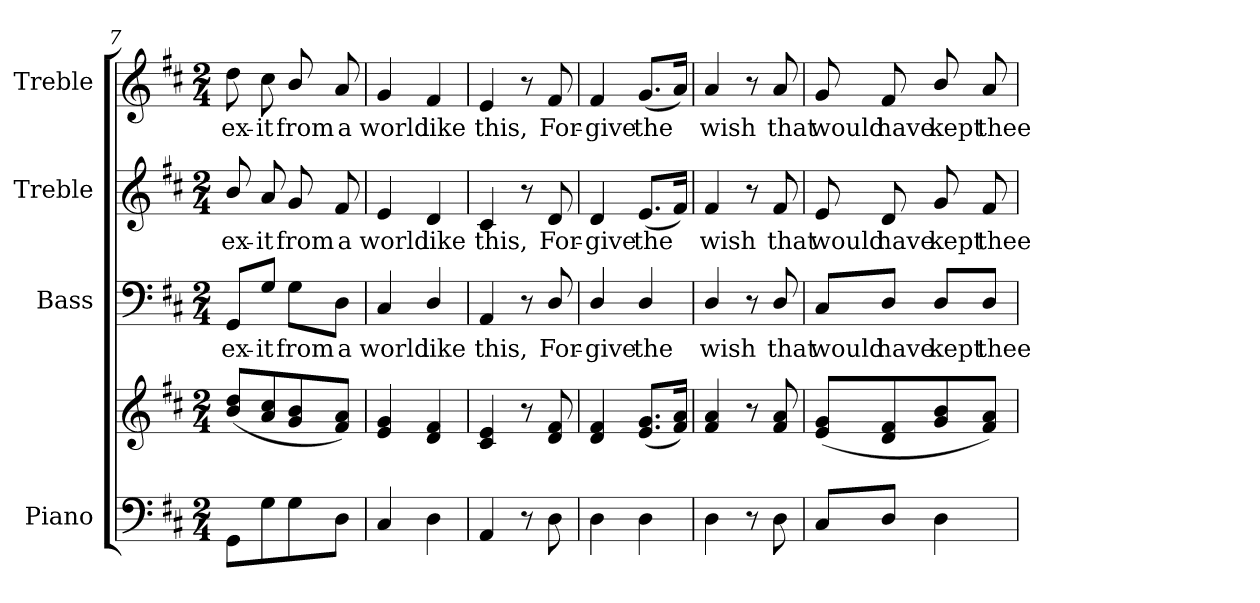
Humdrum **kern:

**kern	**kern	**kern	**text	**kern	**text	**kern	**text
*part4	*part4	*part3	*part3	*part2	*part2	*part1	*part1
*staff5	*staff4	*staff3	*staff3	*staff2	*staff2	*staff1	*staff1
*I"Piano	*	*I"Bass	*	*I"Treble	*	*I"Treble	*
*I'Pno.	*	*I'B.	*	*I'Tr.	*	*I'Tr.	*
*clefF4	*clefG2	*clefF4	*	*clefG2	*	*clefG2	*
*k[f#c#]	*k[f#c#]	*k[f#c#]	*	*k[f#c#]	*	*k[f#c#]	*
*D:	*D:	*D:	*	*D:	*	*D:	*
*M2/4	*M2/4	*M2/4	*	*M2/4	*	*M2/4	*
=7	=7	=7	=7	=7	=7	=7	=7
!	!	!	!LO:LY:b:color=#000000	!	!	!	!
!	!	!	!	!	!LO:LY:b:color=#000000	!	!
!	!	!	!	!	!	!	!LO:LY:b:color=#000000
8GGi\L	(8bi/ 8ddiL	8GGi/L	ex-	8bi/	ex-	8ddi\	ex-
!	!	!	!LO:LY:b:color=#000000	!	!	!	!
!	!	!	!	!	!LO:LY:b:color=#000000	!	!
!	!	!	!	!	!	!	!LO:LY:b:color=#000000
8Gi\	8ai/ 8cc#i	8Gi/J	-it	8ai/	-it	8cc#i\	-it
!	!	!	!LO:LY:b:color=#000000	!	!	!	!
!	!	!	!	!	!LO:LY:b:color=#000000	!	!
!	!	!	!	!	!	!	!LO:LY:b:color=#000000
8Gi\	8gi/ 8bi	8Gi\L	from	8gi/	from	8bi/	from
!	!	!	!LO:LY:b:color=#000000	!	!	!	!
!	!	!	!	!	!LO:LY:b:color=#000000	!	!
!	!	!	!	!	!	!	!LO:LY:b:color=#000000
8Di\J	8f#i/ 8aiJ)	8Di\J	a	8f#i/	a	8ai/	a
!!LO:LB:g=z
=8	=8	=8	=8	=8	=8	=8	=8
!	!	!	!LO:LY:b:color=#000000	!	!	!	!
!	!	!	!	!	!LO:LY:b:color=#000000	!	!
!	!	!	!	!	!	!	!LO:LY:b:color=#000000
4C#i/	4ei/ 4gi	4C#i/	world	4ei/	world	4gi/	world
!	!	!	!LO:LY:b:color=#000000	!	!	!	!
!	!	!	!	!	!LO:LY:b:color=#000000	!	!
!	!	!	!	!	!	!	!LO:LY:b:color=#000000
4Di\	4di/ 4f#i	4Di/	like	4di/	like	4f#i/	like
=9	=9	=9	=9	=9	=9	=9	=9
!	!	!	!LO:LY:b:color=#000000	!	!	!	!
!	!	!	!	!	!LO:LY:b:color=#000000	!	!
!	!	!	!	!	!	!	!LO:LY:b:color=#000000
4AAi/	4c#i/ 4ei	4AAi/	this,	4c#i/	this,	4ei/	this,
8r	8r	8r	.	8r	.	8r	.
!	!	!	!LO:LY:b:color=#000000	!	!	!	!
!	!	!	!	!	!LO:LY:b:color=#000000	!	!
!	!	!	!	!	!	!	!LO:LY:b:color=#000000
8Di\	8di/ 8f#i	8Di/	For-	8di/	For-	8f#i/	For-
=10	=10	=10	=10	=10	=10	=10	=10
!	!	!	!LO:LY:b:color=#000000	!	!	!	!
!	!	!	!	!	!LO:LY:b:color=#000000	!	!
!	!	!	!	!	!	!	!LO:LY:b:color=#000000
4Di\	4di/ 4f#i	4Di/	-give	4di/	-give	4f#i/	-give
!	!	!	!LO:LY:b:color=#000000	!	!	!	!
!	!	!	!	!	!LO:LY:b:color=#000000	!	!
!	!	!	!	!	!	!	!LO:LY:b:color=#000000
4Di\	(8.ei/ 8.giL	4Di/	the	(8.ei/L	the	(8.gi/L	the
.	16f#i/ 16aiJk)	.	.	16f#i/Jk)	.	16ai/Jk)	.
=11	=11	=11	=11	=11	=11	=11	=11
!	!	!	!LO:LY:b:color=#000000	!	!	!	!
!	!	!	!	!	!LO:LY:b:color=#000000	!	!
!	!	!	!	!	!	!	!LO:LY:b:color=#000000
4Di\	4f#i/ 4ai	4Di/	wish	4f#i/	wish	4ai/	wish
8r	8r	8r	.	8r	.	8r	.
!	!	!	!LO:LY:b:color=#000000	!	!	!	!
!	!	!	!	!	!LO:LY:b:color=#000000	!	!
!	!	!	!	!	!	!	!LO:LY:b:color=#000000
8Di\	8f#i/ 8ai	8Di/	that	8f#i/	that	8ai/	that
=12	=12	=12	=12	=12	=12	=12	=12
!	!	!	!LO:LY:b:color=#000000	!	!	!	!
!	!	!	!	!	!LO:LY:b:color=#000000	!	!
!	!	!	!	!	!	!	!LO:LY:b:color=#000000
8C#i/L	(8ei/ 8giL	8C#i/L	would	8ei/	would	8gi/	would
!	!	!	!LO:LY:b:color=#000000	!	!	!	!
!	!	!	!	!	!LO:LY:b:color=#000000	!	!
!	!	!	!	!	!	!	!LO:LY:b:color=#000000
8Di/J	8di/ 8f#i	8Di/J	have	8di/	have	8f#i/	have
!	!	!	!LO:LY:b:color=#000000	!	!	!	!
!	!	!	!	!	!LO:LY:b:color=#000000	!	!
!	!	!	!	!	!	!	!LO:LY:b:color=#000000
4Di\	8gi/ 8bi	8Di/L	kept	8gi/	kept	8bi/	kept
!	!	!	!LO:LY:b:color=#000000	!	!	!	!
!	!	!	!	!	!LO:LY:b:color=#000000	!	!
!	!	!	!	!	!	!	!LO:LY:b:color=#000000
.	8f#i/ 8aiJ)	8Di/J	thee	8f#i/	thee	8ai/	thee
=	=	=	=	=	=	=	=
*-	*-	*-	*-	*-	*-	*-	*-
